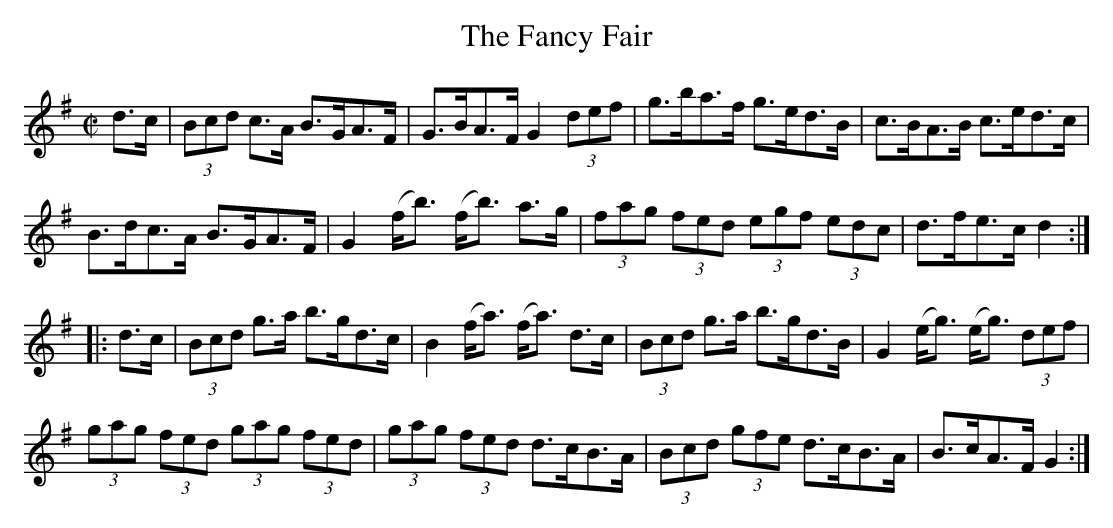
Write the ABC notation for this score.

X:1
T: The Fancy Fair
M: C|
L: 1/8
K: G
  d>c | (3Bcd c>A B>GA>F | G>BA>F G2 (3def|g>ba>f g>ed>B | c>BA>B c>ed>c |
     B>dc>A  B>GA>F | G2 (f<b) (f<b) a>g|(3fag (3fed (3egf (3edc | d>fe>c d2 :|
|:d>c|(3Bcd g>a b>gd>c| B2 (f<a) (f<a) d>c| (3Bcd g>a b>gd>B| G2 (e<g) (e<g) (3def|
(3gag (3fed (3gag (3fed | (3gag (3fed d>cB>A | (3Bcd (3gfe d>cB>A | B>cA>F G2:|
